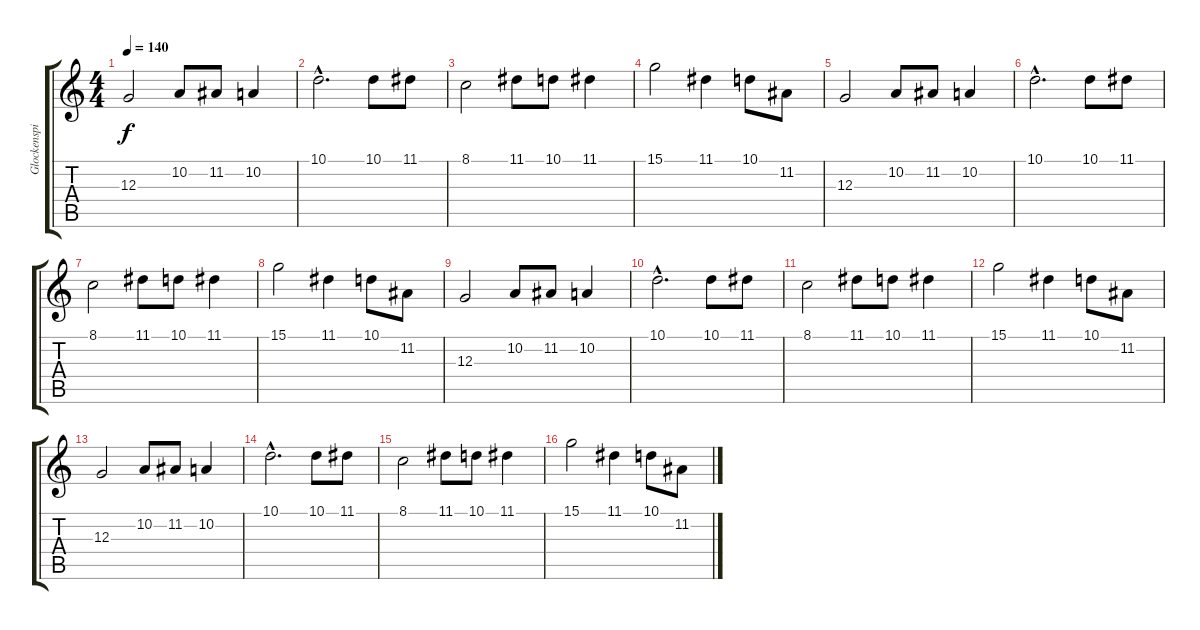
\track ("Glockenspiel" "Glockenspi") {instrument glockenspiel}
\staff {score tabs}
\tuning (E4 B3 G3 D3 A2 E2) {hide}
\ts (4 4)
\tempo 140
\clef g2
\ks c
12.3.2{dy f} 10.2.8 11.2.8 10.2.4 |
10.1{hac}.2{d} 10.1.8 11.1.8 |
8.1.2 11.1.8 10.1.8 11.1.4 |
15.1.2 11.1.4 10.1.8 11.2.8 |
12.3.2 10.2.8 11.2.8 10.2.4 |
10.1{hac}.2{d} 10.1.8 11.1.8 |
8.1.2 11.1.8 10.1.8 11.1.4 |
15.1.2 11.1.4 10.1.8 11.2.8 |
12.3.2 10.2.8 11.2.8 10.2.4 |
10.1{hac}.2{d} 10.1.8 11.1.8 |
8.1.2 11.1.8 10.1.8 11.1.4 |
15.1.2 11.1.4 10.1.8 11.2.8 |
12.3.2 10.2.8 11.2.8 10.2.4 |
10.1{hac}.2{d} 10.1.8 11.1.8 |
8.1.2 11.1.8 10.1.8 11.1.4 |
15.1.2 11.1.4 10.1.8 11.2.8
